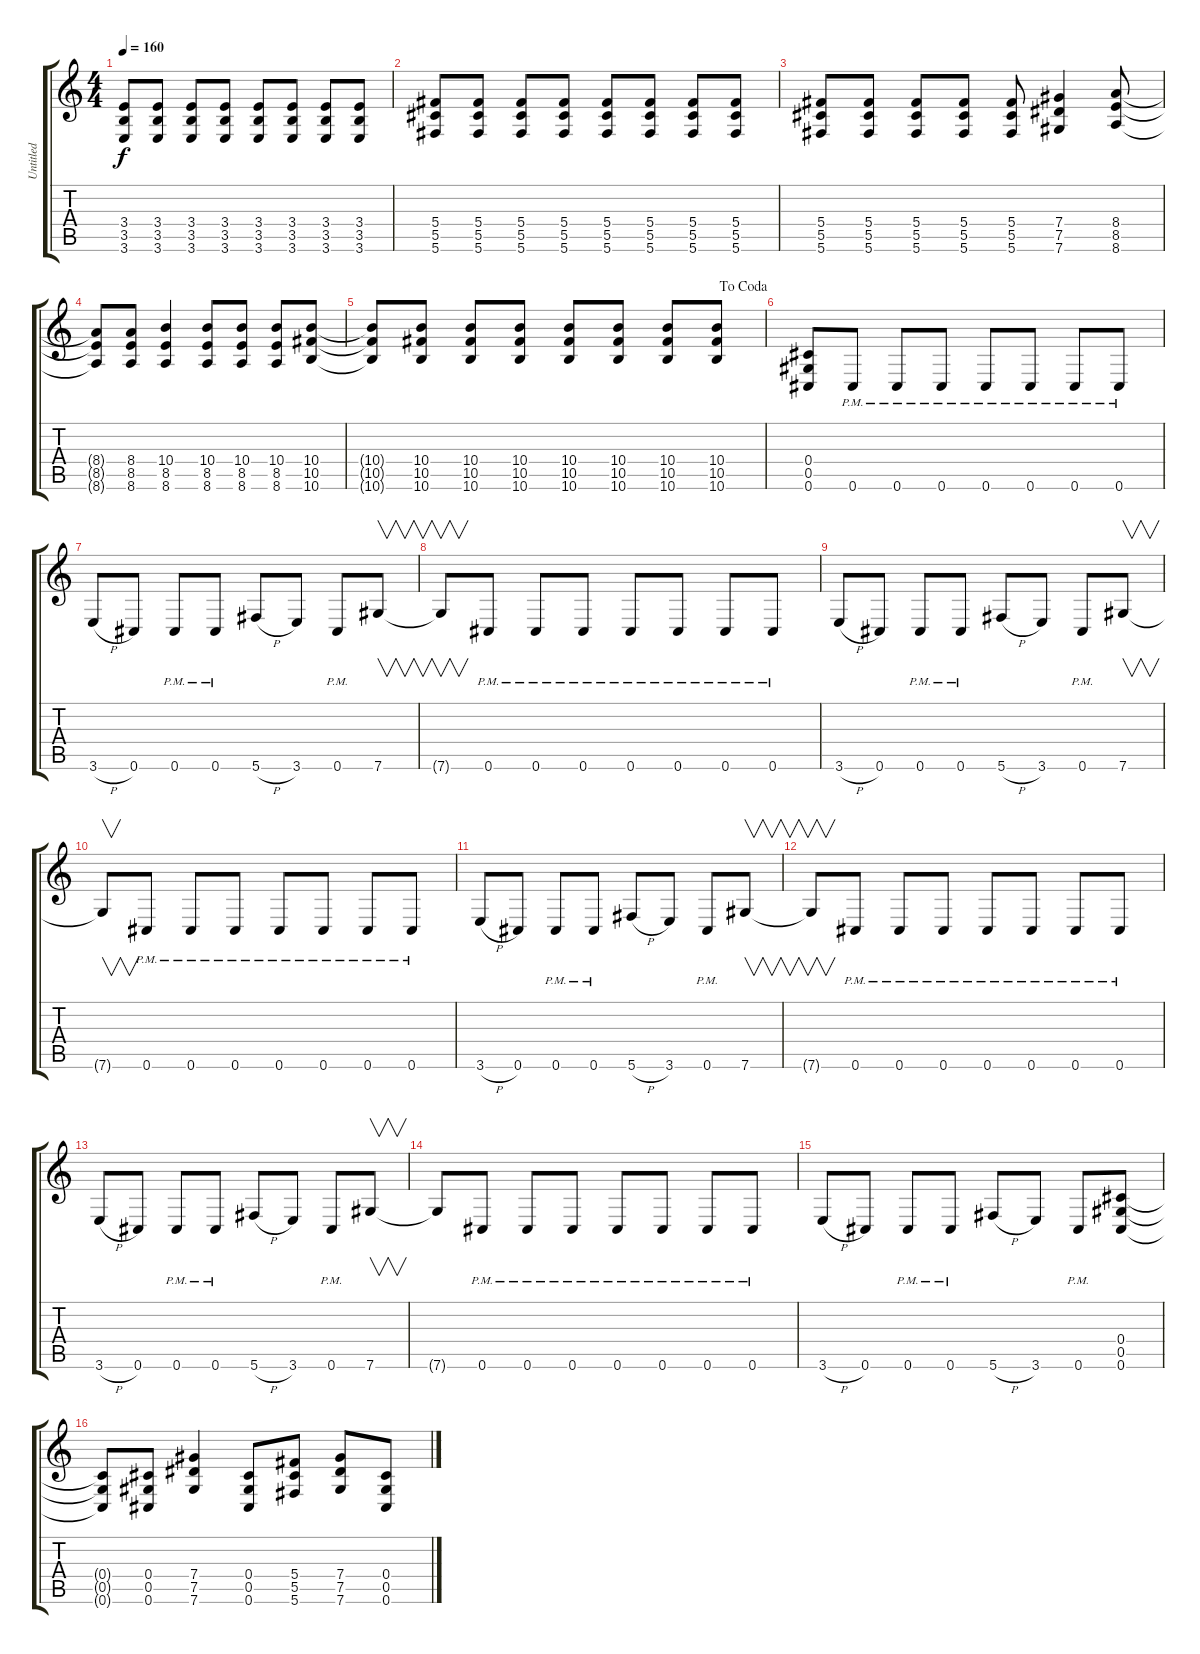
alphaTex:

\track ("Untitled" "Untitled") {instrument distortionguitar}
\staff {score tabs}
\tuning (Eb4 Bb3 Gb3 Db3 Ab2 Db2) {hide}
\ts (4 4)
\tempo 160
\clef g2
\ks c
(3.4{t} 3.5{t} 3.6{t}).8{dy f} (3.4 3.5 3.6).8 (3.4 3.5 3.6).8 (3.4 3.5 3.6).8 (3.4 3.5 3.6).8 (3.4 3.5 3.6).8 (3.4 3.5 3.6).8 (3.4 3.5 3.6).8 |
(5.4 5.5 5.6).8 (5.4 5.5 5.6).8 (5.4 5.5 5.6).8 (5.4 5.5 5.6).8 (5.4 5.5 5.6).8 (5.4 5.5 5.6).8 (5.4 5.5 5.6).8 (5.4 5.5 5.6).8 |
(5.4 5.5 5.6).8 (5.4 5.5 5.6).8 (5.4 5.5 5.6).8 (5.4 5.5 5.6).8 (5.4 5.5 5.6).8 (7.4 7.5 7.6).4 (8.4 8.5 8.6).8 |
(8.4{t} 8.5{t} 8.6{t}).8 (8.4 8.5 8.6).8 (10.4 8.5 8.6).4 (10.4 8.5 8.6).8 (10.4 8.5 8.6).8 (10.4 8.5 8.6).8 (10.4 10.5 10.6).8 |
\jump dacoda
(10.4{t} 10.5{t} 10.6{t}).8 (10.4 10.5 10.6).8 (10.4 10.5 10.6).8 (10.4 10.5 10.6).8 (10.4 10.5 10.6).8 (10.4 10.5 10.6).8 (10.4 10.5 10.6).8 (10.4 10.5 10.6).8 |
(0.4 0.5 0.6).8 0.6{pm}.8 0.6{pm}.8 0.6{pm}.8 0.6{pm}.8 0.6{pm}.8 0.6{pm}.8 0.6{pm}.8 |
3.6{h}.8 0.6.8 0.6{pm}.8 0.6{pm}.8 5.6{h}.8 3.6.8 0.6{pm}.8 7.6.8{v} |
7.6{t}.8{v} 0.6{pm}.8 0.6{pm}.8 0.6{pm}.8 0.6{pm}.8 0.6{pm}.8 0.6{pm}.8 0.6{pm}.8 |
3.6{h}.8 0.6.8 0.6{pm}.8 0.6{pm}.8 5.6{h}.8 3.6.8 0.6{pm}.8 7.6.8{v} |
7.6{t}.8{v} 0.6{pm}.8 0.6{pm}.8 0.6{pm}.8 0.6{pm}.8 0.6{pm}.8 0.6{pm}.8 0.6{pm}.8 |
3.6{h}.8 0.6.8 0.6{pm}.8 0.6{pm}.8 5.6{h}.8 3.6.8 0.6{pm}.8 7.6.8{v} |
7.6{t}.8{v} 0.6{pm}.8 0.6{pm}.8 0.6{pm}.8 0.6{pm}.8 0.6{pm}.8 0.6{pm}.8 0.6{pm}.8 |
3.6{h}.8 0.6.8 0.6{pm}.8 0.6{pm}.8 5.6{h}.8 3.6.8 0.6{pm}.8 7.6.8{v} |
7.6{t}.8 0.6{pm}.8 0.6{pm}.8 0.6{pm}.8 0.6{pm}.8 0.6{pm}.8 0.6{pm}.8 0.6{pm}.8 |
3.6{h}.8 0.6.8 0.6{pm}.8 0.6{pm}.8 5.6{h}.8 3.6.8 0.6{pm}.8 (0.4 0.5 0.6).8 |
(0.4{t} 0.5{t} 0.6{t}).8 (0.4 0.5 0.6).8 (7.4 7.5 7.6).4 (0.4 0.5 0.6).8 (5.4 5.5 5.6).8 (7.4 7.5 7.6).8 (0.4 0.5 0.6).8
